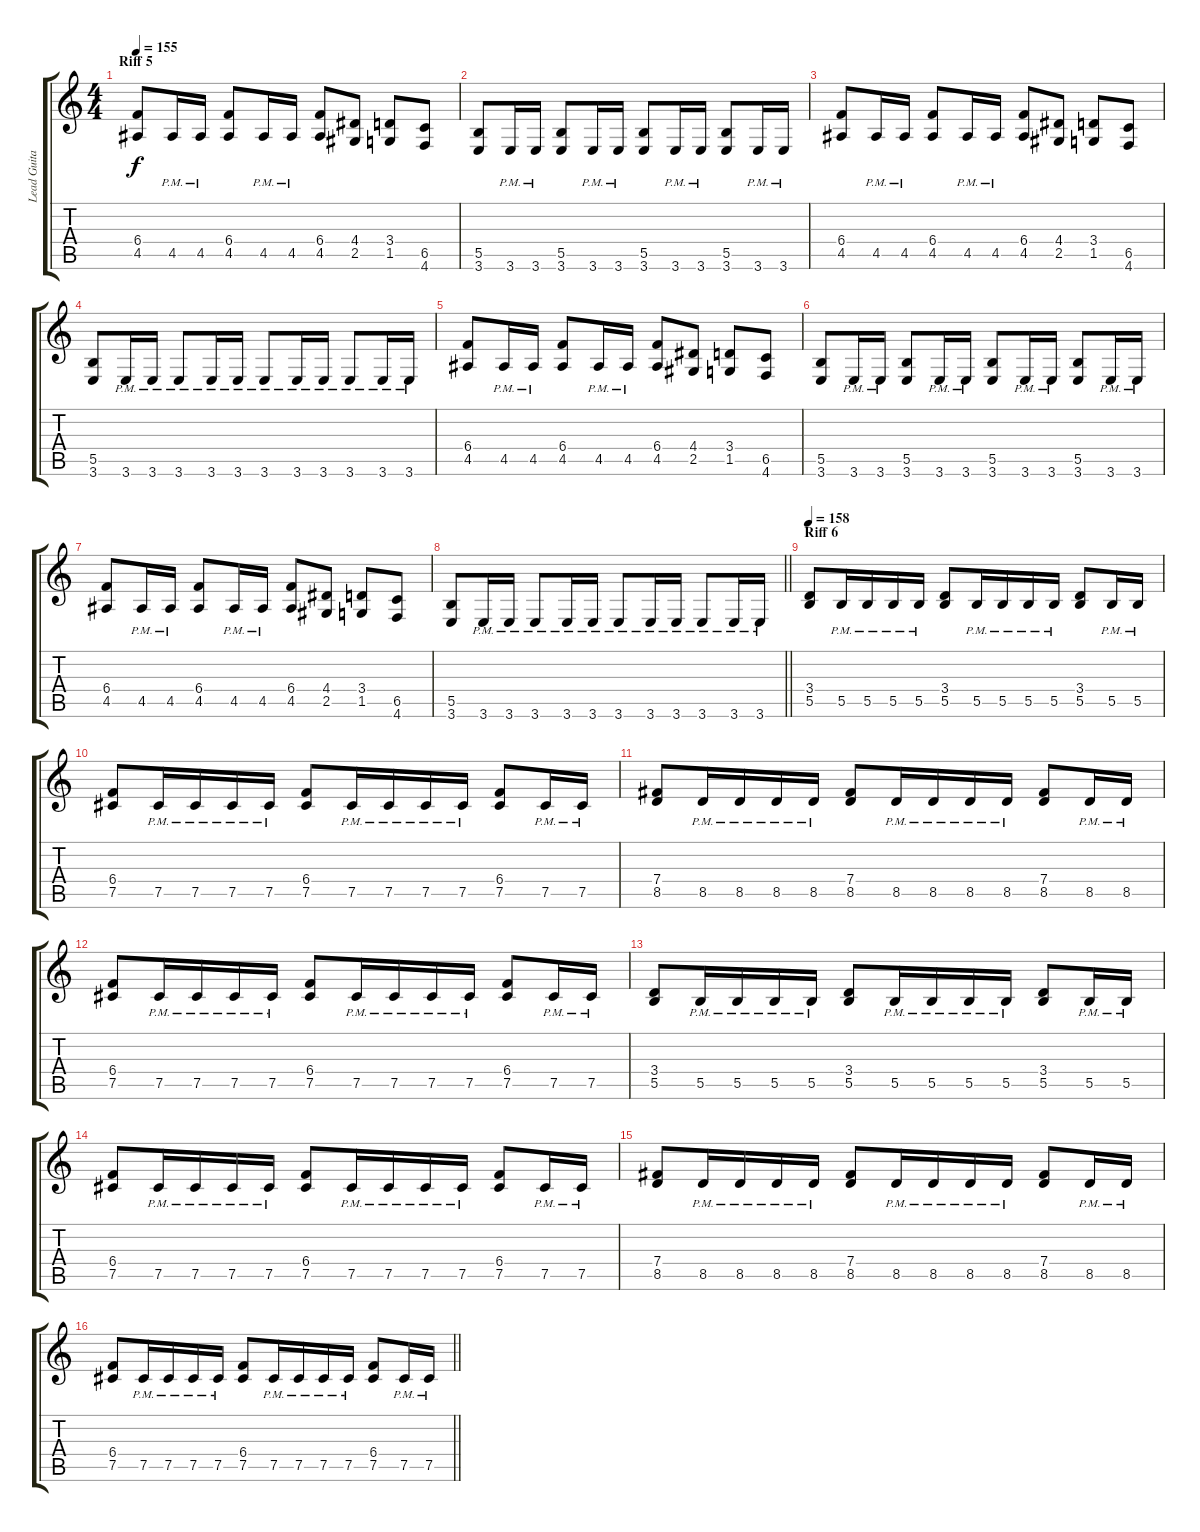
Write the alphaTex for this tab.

\track ("Lead Guitar " "Lead Guita") {instrument distortionguitar}
\staff {score tabs}
\tuning (Db4 Ab3 E3 B2 Gb2 Db2) {hide}
\ts (4 4)
\section ("" "Riff 5")
\tempo 155
\clef g2
\ks c
(6.4 4.5).8{dy f} 4.5{pm}.16 4.5{pm}.16 (6.4 4.5).8 4.5{pm}.16{beam merge} 4.5{pm}.16 (6.4 4.5).8 (4.4 2.5).8 (3.4 1.5).8 (6.5 4.6).8 |
(5.5 3.6).8 3.6{pm}.16 3.6{pm}.16 (5.5 3.6).8 3.6{pm}.16 3.6{pm}.16{beam split} (5.5 3.6).8 3.6{pm}.16 3.6{pm}.16{beam split} (5.5 3.6).8 3.6{pm}.16 3.6{pm}.16 |
(6.4 4.5).8 4.5{pm}.16{beam merge} 4.5{pm}.16 (6.4 4.5).8{beam merge} 4.5{pm}.16{beam merge} 4.5{pm}.16 (6.4 4.5).8 (4.4 2.5).8 (3.4 1.5).8 (6.5 4.6).8 |
(5.5 3.6).8{beam merge} 3.6{pm}.16{beam merge} 3.6{pm}.16{beam split} 3.6{pm}.8{beam merge} 3.6{pm}.16{beam merge} 3.6{pm}.16{beam split} 3.6{pm}.8{beam merge} 3.6{pm}.16{beam merge} 3.6{pm}.16{beam split} 3.6{pm}.8{beam merge} 3.6{pm}.16{beam merge} 3.6{pm}.16 |
(6.4 4.5).8 4.5{pm}.16{beam merge} 4.5{pm}.16 (6.4 4.5).8{beam merge} 4.5{pm}.16{beam merge} 4.5{pm}.16 (6.4 4.5).8 (4.4 2.5).8 (3.4 1.5).8 (6.5 4.6).8 |
(5.5 3.6).8 3.6{pm}.16 3.6{pm}.16 (5.5 3.6).8 3.6{pm}.16 3.6{pm}.16{beam split} (5.5 3.6).8 3.6{pm}.16{beam merge} 3.6{pm}.16{beam split} (5.5 3.6).8 3.6{pm}.16 3.6{pm}.16 |
(6.4 4.5).8 4.5{pm}.16{beam merge} 4.5{pm}.16 (6.4 4.5).8 4.5{pm}.16{beam merge} 4.5{pm}.16 (6.4 4.5).8 (4.4 2.5).8 (3.4 1.5).8 (6.5 4.6).8 |
\barLineRight lightlight
(5.5 3.6).8{beam merge} 3.6{pm}.16{beam merge} 3.6{pm}.16{beam split} 3.6{pm}.8{beam merge} 3.6{pm}.16{beam merge} 3.6{pm}.16{beam split} 3.6{pm}.8{beam merge} 3.6{pm}.16{beam merge} 3.6{pm}.16{beam split} 3.6{pm}.8{beam merge} 3.6{pm}.16{beam merge} 3.6{pm}.16 |
\section ("" "Riff 6")
\tempo 158
(3.4 5.5).8 5.5{pm}.16{beam merge} 5.5{pm}.16{beam merge} 5.5{pm}.16 5.5{pm}.16{beam split} (3.4 5.5).8{beam merge} 5.5{pm}.16 5.5{pm}.16 5.5{pm}.16 5.5{pm}.16 (3.4 5.5).8 5.5{pm}.16{beam merge} 5.5{pm}.16 |
(6.4 7.5).8{beam merge} 7.5{pm}.16{beam merge} 7.5{pm}.16{beam merge} 7.5{pm}.16 7.5{pm}.16{beam split} (6.4 7.5).8{beam merge} 7.5{pm}.16{beam merge} 7.5{pm}.16 7.5{pm}.16 7.5{pm}.16 (6.4 7.5).8{beam merge} 7.5{pm}.16{beam merge} 7.5{pm}.16 |
(7.4 8.5).8 8.5{pm}.16 8.5{pm}.16{beam merge} 8.5{pm}.16 8.5{pm}.16{beam split} (7.4 8.5).8{beam merge} 8.5{pm}.16 8.5{pm}.16 8.5{pm}.16 8.5{pm}.16 (7.4 8.5).8 8.5{pm}.16 8.5{pm}.16 |
(6.4 7.5).8{beam merge} 7.5{pm}.16{beam merge} 7.5{pm}.16{beam merge} 7.5{pm}.16 7.5{pm}.16{beam split} (6.4 7.5).8{beam merge} 7.5{pm}.16{beam merge} 7.5{pm}.16 7.5{pm}.16 7.5{pm}.16 (6.4 7.5).8{beam merge} 7.5{pm}.16{beam merge} 7.5{pm}.16 |
(3.4 5.5).8 5.5{pm}.16{beam merge} 5.5{pm}.16{beam merge} 5.5{pm}.16 5.5{pm}.16{beam split} (3.4 5.5).8{beam merge} 5.5{pm}.16 5.5{pm}.16 5.5{pm}.16 5.5{pm}.16 (3.4 5.5).8 5.5{pm}.16{beam merge} 5.5{pm}.16 |
(6.4 7.5).8{beam merge} 7.5{pm}.16{beam merge} 7.5{pm}.16{beam merge} 7.5{pm}.16 7.5{pm}.16{beam split} (6.4 7.5).8{beam merge} 7.5{pm}.16{beam merge} 7.5{pm}.16 7.5{pm}.16 7.5{pm}.16 (6.4 7.5).8{beam merge} 7.5{pm}.16{beam merge} 7.5{pm}.16 |
(7.4 8.5).8 8.5{pm}.16 8.5{pm}.16{beam merge} 8.5{pm}.16 8.5{pm}.16{beam split} (7.4 8.5).8{beam merge} 8.5{pm}.16 8.5{pm}.16 8.5{pm}.16 8.5{pm}.16 (7.4 8.5).8 8.5{pm}.16 8.5{pm}.16 |
\barLineRight lightlight
(6.4 7.5).8{beam merge} 7.5{pm}.16{beam merge} 7.5{pm}.16{beam merge} 7.5{pm}.16 7.5{pm}.16{beam split} (6.4 7.5).8{beam merge} 7.5{pm}.16{beam merge} 7.5{pm}.16 7.5{pm}.16 7.5{pm}.16 (6.4 7.5).8{beam merge} 7.5{pm}.16{beam merge} 7.5{pm}.16
